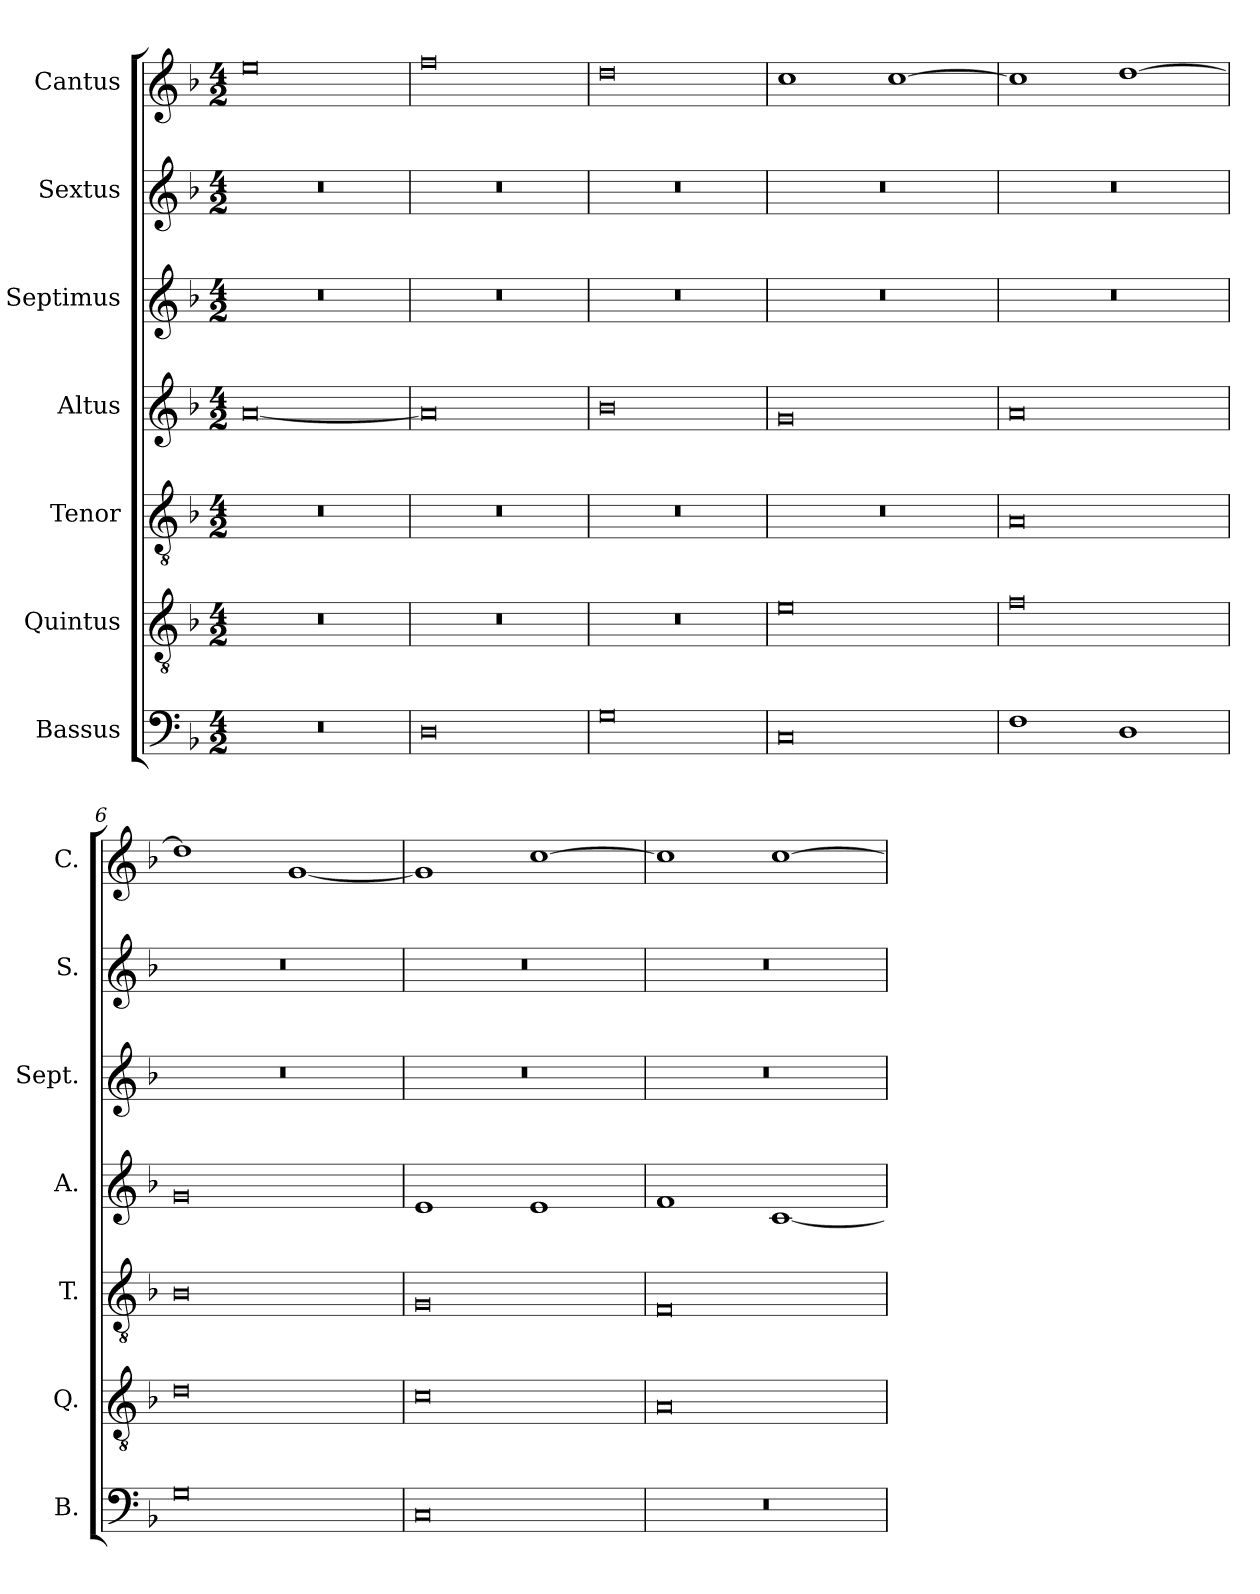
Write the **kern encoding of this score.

**kern	**kern	**kern	**kern	**kern	**kern	**kern
*part7	*part6	*part5	*part4	*part3	*part2	*part1
*staff7	*staff6	*staff5	*staff4	*staff3	*staff2	*staff1
*I"Bassus	*I"Quintus	*I"Tenor	*I"Altus	*I"Septimus	*I"Sextus	*I"Cantus
*I'B.	*I'Q.	*I'T.	*I'A.	*I'Sept.	*I'S.	*I'C.
*clefF4	*clefGv2	*clefGv2	*clefG2	*clefG2	*clefG2	*clefG2
*k[b-]	*k[b-]	*k[b-]	*k[b-]	*k[b-]	*k[b-]	*k[b-]
*F:	*F:	*F:	*F:	*F:	*F:	*F:
*M4/2	*M4/2	*M4/2	*M4/2	*M4/2	*M4/2	*M4/2
=1	=1	=1	=1	=1	=1	=1
0r	0r	0r	[0a	0r	0r	0ee
=2	=2	=2	=2	=2	=2	=2
0D	0r	0r	0a]	0r	0r	0ff
=3	=3	=3	=3	=3	=3	=3
0G	0r	0r	0b-	0r	0r	0dd
=4	=4	=4	=4	=4	=4	=4
0C	0e	0r	0g	0r	0r	1cc
.	.	.	.	.	.	[1cc
=5	=5	=5	=5	=5	=5	=5
1F	0f	0A	0a	0r	0r	1cc]
1D	.	.	.	.	.	[1dd
=6	=6	=6	=6	=6	=6	=6
0G	0d	0B-	0g	0r	0r	1dd]
.	.	.	.	.	.	[1g
=7	=7	=7	=7	=7	=7	=7
0C	0c	0G	1e	0r	0r	1g]
.	.	.	1e	.	.	[1cc
=8	=8	=8	=8	=8	=8	=8
0r	0A	0F	1f	0r	0r	1cc]
.	.	.	[1c	.	.	[1cc
=	=	=	=	=	=	=
*-	*-	*-	*-	*-	*-	*-
